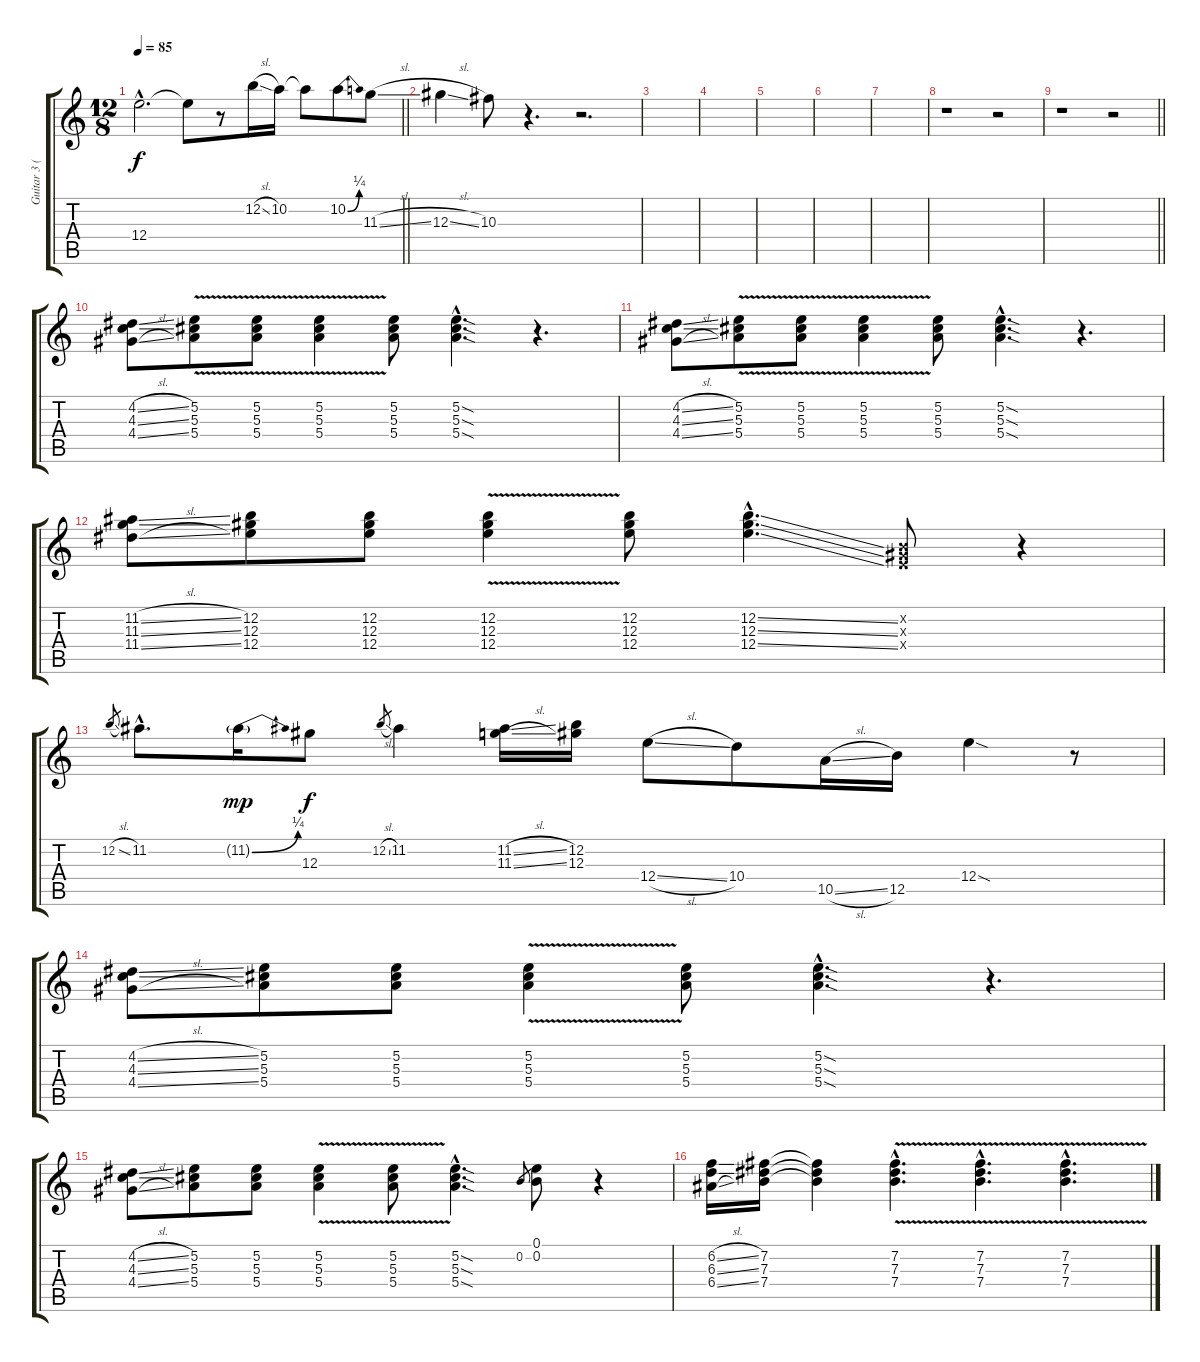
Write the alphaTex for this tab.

\track ("Guitar 3 (Slide - Open E Tuning)" "Guitar 3 (") {instrument overdrivenguitar}
\staff {score tabs}
\tuning (E4 B3 Ab3 E3 B2 E2) {hide}
\ts (12 8)
\tempo 85
\clef g2
\barLineRight lightlight
\ks c
12.4{hac t}.2{d dy f} 12.4{t}.8 r.8 12.2{sl}.16 10.2.16 10.2{t}.8 10.2{be (bend 0 0 60 1)}.8 11.3{sl}.8 |
12.3{sl}.4 10.3.8 r.4{d} r.2{d} |
|
|
|
|
|
r.1 r.2 |
\barLineRight lightlight
r.1 r.2 |
(4.2{sl} 4.3{sl} 4.4{sl}).8 (5.2{v} 5.3{v} 5.4{v}).8 (5.2{v} 5.3{v} 5.4{v}).8 (5.2{v} 5.3{v} 5.4{v}).4 (5.2 5.3 5.4).8 (5.2{sod hac} 5.3{sod hac} 5.4{sod hac}).4{d} r.4{d} |
(4.2{sl} 4.3{sl} 4.4{sl}).8 (5.2{v} 5.3{v} 5.4{v}).8 (5.2{v} 5.3{v} 5.4{v}).8 (5.2{v} 5.3{v} 5.4{v}).4 (5.2 5.3 5.4).8 (5.2{sod hac} 5.3{sod hac} 5.4{sod hac}).4{d} r.4{d} |
(11.2{sl} 11.3{sl} 11.4{sl}).8 (12.2 12.3 12.4).8 (12.2 12.3 12.4).8 (12.2{v} 12.3{v} 12.4{v}).4 (12.2 12.3 12.4).8 (12.2{ss hac} 12.3{ss hac} 12.4{ss hac}).4{d} (0.2{x} 0.3{x} 0.4{x}).8 r.4 |
12.2{sl}.8{gr} 11.2{hac}.8{d} 11.2{be (bend 0 0 60 1) g}.16{dy mp} 12.3.8{dy f} 12.2{sl}.8{gr} 11.2.4 (11.2{sl} 11.3{sl}).16 (12.2 12.3).16 12.4{sl}.8 10.4.8 10.5{sl}.16 12.5.16 12.4{sod}.4 r.8 |
(4.2{sl} 4.3{sl} 4.4{sl}).8 (5.2 5.3 5.4).8 (5.2 5.3 5.4).8 (5.2{v} 5.3{v} 5.4{v}).4 (5.2 5.3 5.4).8 (5.2{sod hac} 5.3{sod hac} 5.4{sod hac}).4{d} r.4{d} |
(4.2{sl} 4.3{sl} 4.4{sl}).8 (5.2 5.3 5.4).8 (5.2 5.3 5.4).8 (5.2{v} 5.3{v} 5.4{v}).4 (5.2{v} 5.3{v} 5.4{v}).8 (5.2{sod hac} 5.3{sod hac} 5.4{sod hac}).4{d} 0.2.8{gr} (0.1 0.2).8 r.4 |
(6.2{sl} 6.3{sl} 6.4{sl}).16 (7.2 7.3 7.4).16 (7.2{t} 7.3{t} 7.4{t}).4 (7.2{v hac} 7.3{v hac} 7.4{v hac}).4{d} (7.2{v hac} 7.3{v hac} 7.4{v hac}).4{d} (7.2{v hac} 7.3{v hac} 7.4{v hac}).4{d}
